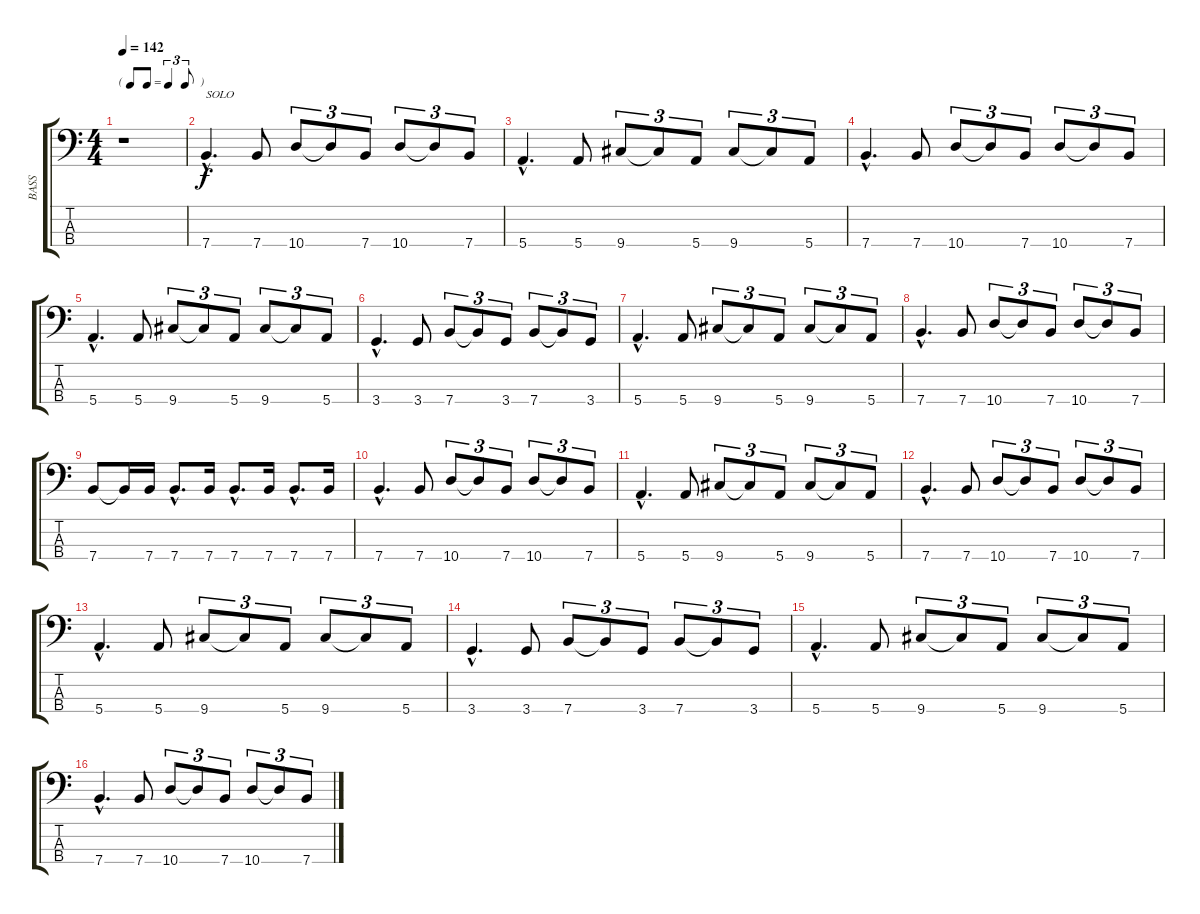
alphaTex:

\track ("BASS" "BASS") {instrument electricbasspick}
\staff {score tabs}
\tuning (G2 D2 A1 E1) {hide}
\ts (4 4)
\tf triplet8th
\tempo 142
\clef f4
\ks c
r.1{dy f} |
7.4{hac}.4{d txt "SOLO"} 7.4.8 10.4.8{tu (3 2)} 10.4{t}.8{tu (3 2)} 7.4.8{tu (3 2)} 10.4.8{tu (3 2)} 10.4{t}.8{tu (3 2)} 7.4.8{tu (3 2)} |
5.4{hac}.4{d} 5.4.8 9.4.8{tu (3 2)} 9.4{t}.8{tu (3 2)} 5.4.8{tu (3 2)} 9.4.8{tu (3 2)} 9.4{t}.8{tu (3 2)} 5.4.8{tu (3 2)} |
7.4{hac}.4{d} 7.4.8 10.4.8{tu (3 2)} 10.4{t}.8{tu (3 2)} 7.4.8{tu (3 2)} 10.4.8{tu (3 2)} 10.4{t}.8{tu (3 2)} 7.4.8{tu (3 2)} |
5.4{hac}.4{d} 5.4.8 9.4.8{tu (3 2)} 9.4{t}.8{tu (3 2)} 5.4.8{tu (3 2)} 9.4.8{tu (3 2)} 9.4{t}.8{tu (3 2)} 5.4.8{tu (3 2)} |
3.4{hac}.4{d} 3.4.8 7.4.8{tu (3 2)} 7.4{t}.8{tu (3 2)} 3.4.8{tu (3 2)} 7.4.8{tu (3 2)} 7.4{t}.8{tu (3 2)} 3.4.8{tu (3 2)} |
5.4{hac}.4{d} 5.4.8 9.4.8{tu (3 2)} 9.4{t}.8{tu (3 2)} 5.4.8{tu (3 2)} 9.4.8{tu (3 2)} 9.4{t}.8{tu (3 2)} 5.4.8{tu (3 2)} |
7.4{hac}.4{d} 7.4.8 10.4.8{tu (3 2)} 10.4{t}.8{tu (3 2)} 7.4.8{tu (3 2)} 10.4.8{tu (3 2)} 10.4{t}.8{tu (3 2)} 7.4.8{tu (3 2)} |
7.4.8 7.4{t}.16 7.4.16 7.4{hac}.8{d} 7.4.16 7.4{hac}.8{d} 7.4.16 7.4{hac}.8{d} 7.4.16 |
7.4{hac}.4{d} 7.4.8 10.4.8{tu (3 2)} 10.4{t}.8{tu (3 2)} 7.4.8{tu (3 2)} 10.4.8{tu (3 2)} 10.4{t}.8{tu (3 2)} 7.4.8{tu (3 2)} |
5.4{hac}.4{d} 5.4.8 9.4.8{tu (3 2)} 9.4{t}.8{tu (3 2)} 5.4.8{tu (3 2)} 9.4.8{tu (3 2)} 9.4{t}.8{tu (3 2)} 5.4.8{tu (3 2)} |
7.4{hac}.4{d} 7.4.8 10.4.8{tu (3 2)} 10.4{t}.8{tu (3 2)} 7.4.8{tu (3 2)} 10.4.8{tu (3 2)} 10.4{t}.8{tu (3 2)} 7.4.8{tu (3 2)} |
5.4{hac}.4{d} 5.4.8 9.4.8{tu (3 2)} 9.4{t}.8{tu (3 2)} 5.4.8{tu (3 2)} 9.4.8{tu (3 2)} 9.4{t}.8{tu (3 2)} 5.4.8{tu (3 2)} |
3.4{hac}.4{d} 3.4.8 7.4.8{tu (3 2)} 7.4{t}.8{tu (3 2)} 3.4.8{tu (3 2)} 7.4.8{tu (3 2)} 7.4{t}.8{tu (3 2)} 3.4.8{tu (3 2)} |
5.4{hac}.4{d} 5.4.8 9.4.8{tu (3 2)} 9.4{t}.8{tu (3 2)} 5.4.8{tu (3 2)} 9.4.8{tu (3 2)} 9.4{t}.8{tu (3 2)} 5.4.8{tu (3 2)} |
7.4{hac}.4{d} 7.4.8 10.4.8{tu (3 2)} 10.4{t}.8{tu (3 2)} 7.4.8{tu (3 2)} 10.4.8{tu (3 2)} 10.4{t}.8{tu (3 2)} 7.4.8{tu (3 2)}
